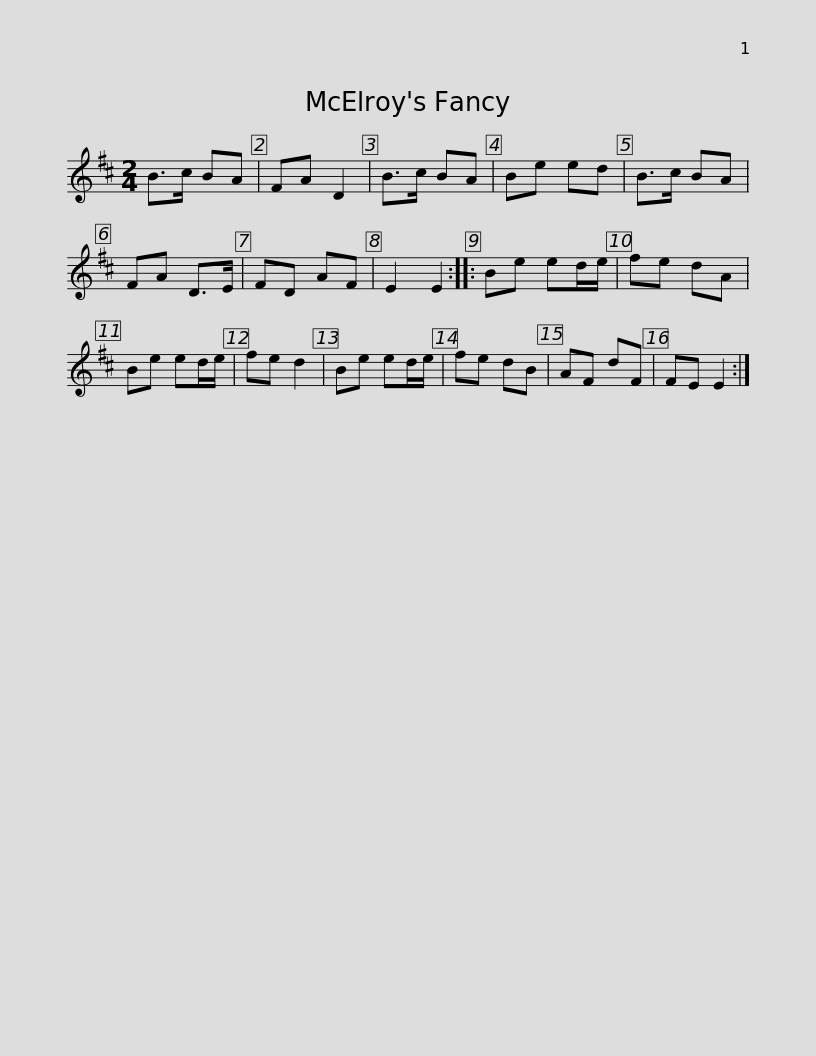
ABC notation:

X:1
L:1/8
M:2/4
I:linebreak $
K:D
V:1 treble
V:1
 B>c BA | FA D2 | B>c BA | Be ed | B>c BA | %5
 FA D>E | FD AF | E2 E2 :: Be ed/e/ | fe dA |$ %10
 Be ed/e/ | fe d2 | Be ed/e/ | fe dB | AF dF | %15
 FE E2 :| %16
